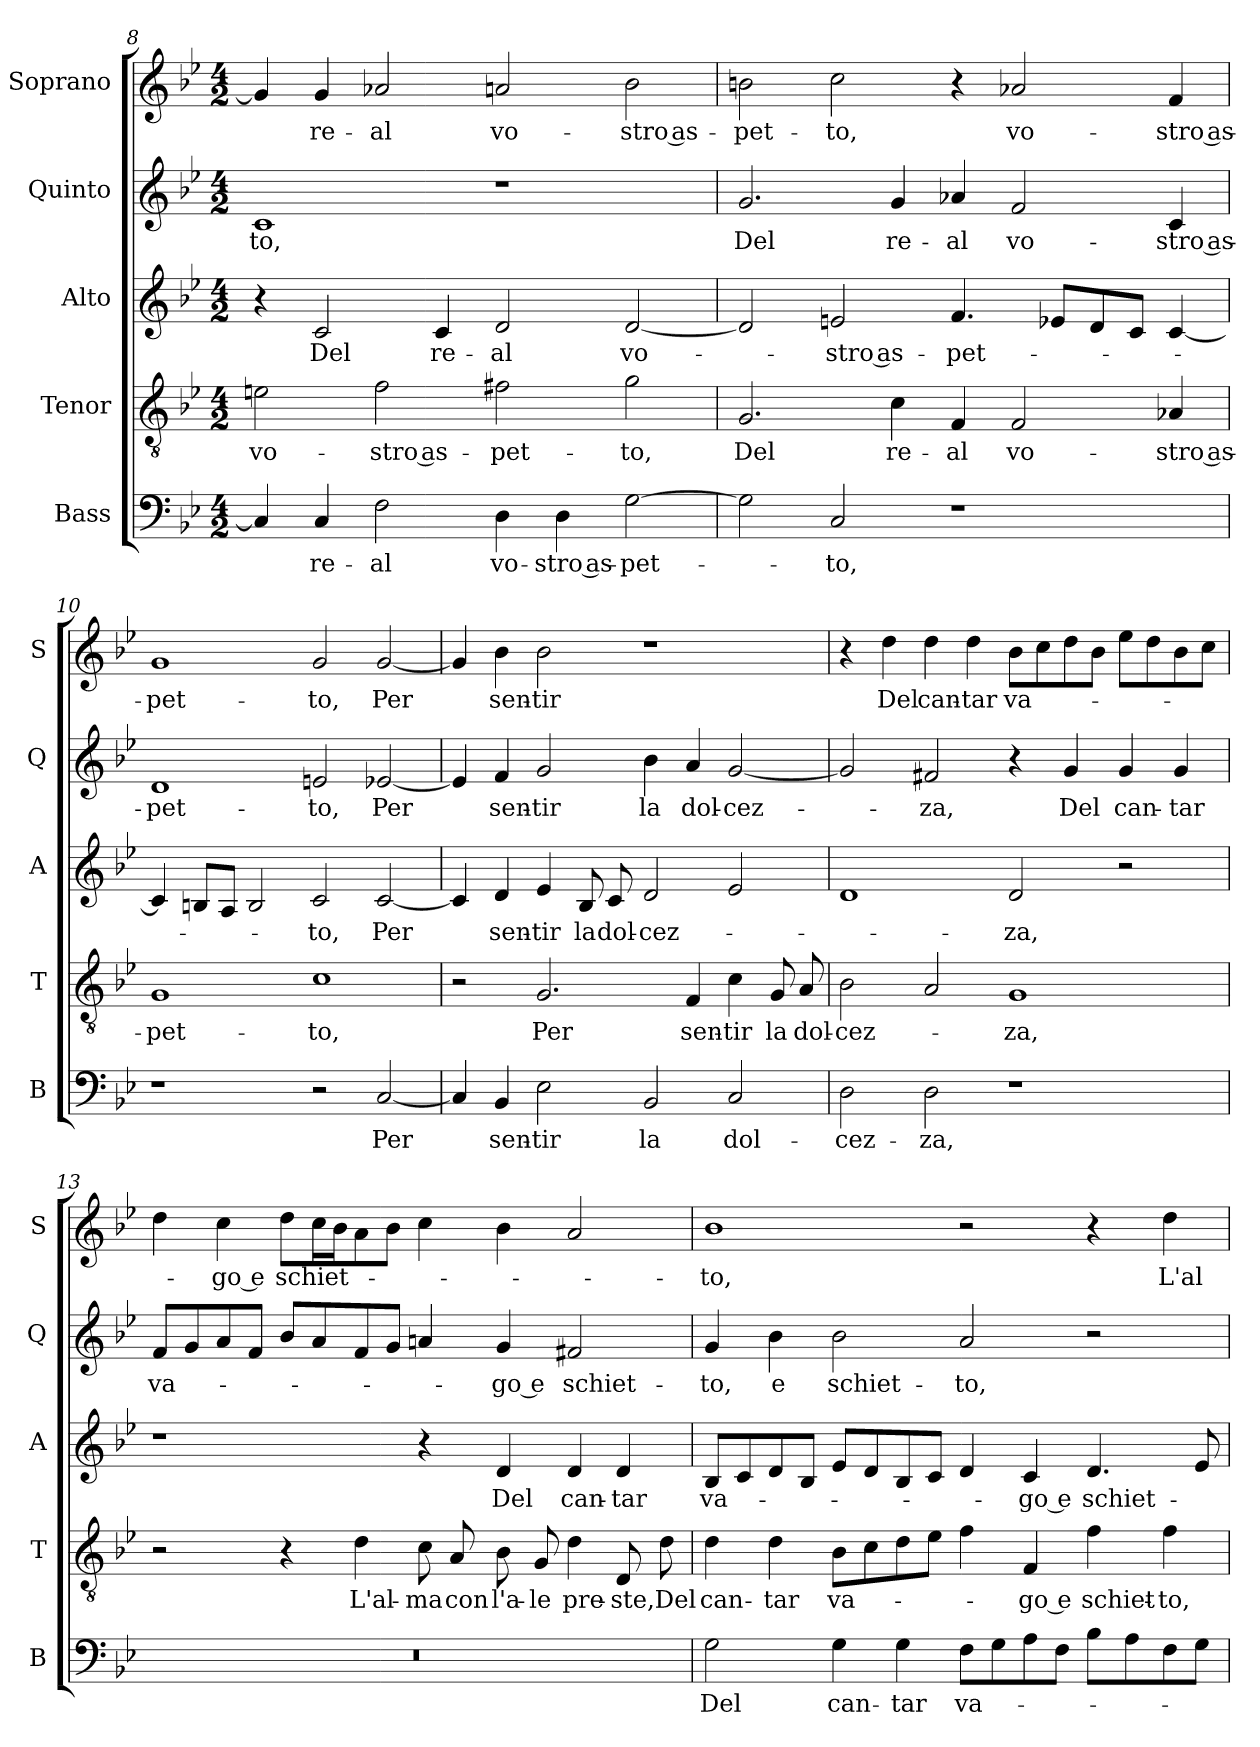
**kern	**text	**kern	**text	**kern	**text	**kern	**text	**kern	**text
*part5	*part5	*part4	*part4	*part3	*part3	*part2	*part2	*part1	*part1
*staff5	*staff5	*staff4	*staff4	*staff3	*staff3	*staff2	*staff2	*staff1	*staff1
*I"Bass	*	*I"Tenor	*	*I"Alto	*	*I"Quinto	*	*I"Soprano	*
*I'B	*	*I'T	*	*I'A	*	*I'Q	*	*I'S	*
!!LO:PB:g=z
*clefF4	*	*clefGv2	*	*clefG2	*	*clefG2	*	*clefG2	*
*k[b-e-]	*	*k[b-e-]	*	*k[b-e-]	*	*k[b-e-]	*	*k[b-e-]	*
*B-:	*	*B-:	*	*B-:	*	*B-:	*	*B-:	*
*M4/2	*	*M4/2	*	*M4/2	*	*M4/2	*	*M4/2	*
=8	=8	=8	=8	=8	=8	=8	=8	=8	=8
!	!	!	!LO:LY:b	!	!	!	!LO:LY:b	!	!
4C/]	.	2en\	vo-	4r	.	1c	-to,	4g/]	.
!	!LO:LY:b	!	!	!	!LO:LY:b	!	!	!	!LO:LY:b
4C/	re-	.	.	2c/	Del	.	.	4g/	re-
!	!LO:LY:b	!	!LO:LY:b	!	!	!	!	!	!LO:LY:b
2F\	-al	2f\	-stro as-	.	.	.	.	2a-X/	-al
!	!	!	!	!	!LO:LY:b	!	!	!	!
.	.	.	.	4c/	re-	.	.	.	.
!	!LO:LY:b	!	!LO:LY:b	!	!LO:LY:b	!	!	!	!LO:LY:b
4D\	vo-	2f#X\	-pet-	2d/	-al	1r	.	2an/	vo-
!	!LO:LY:b	!	!	!	!	!	!	!	!
4D\	-stro as-	.	.	.	.	.	.	.	.
!	!LO:LY:b	!	!LO:LY:b	!	!LO:LY:b	!	!	!	!LO:LY:b
[2G\	-pet-	2g\	-to,	[2d/	vo-	.	.	2b-\	-stro as-
=9	=9	=9	=9	=9	=9	=9	=9	=9	=9
!	!	!	!LO:LY:b	!	!	!	!LO:LY:b	!	!LO:LY:b
2G\]	.	2.G/	Del	2d/]	.	2.g/	Del	2bn\	-pet-
!	!LO:LY:b	!	!	!	!LO:LY:b	!	!	!	!LO:LY:b
2C/	-to,	.	.	2en/	-stro as-	.	.	2cc\	-to,
!	!	!	!LO:LY:b	!	!	!	!LO:LY:b	!	!
.	.	4c\	re-	.	.	4g/	re-	.	.
!	!	!	!LO:LY:b	!	!LO:LY:b	!	!LO:LY:b	!	!
1r	.	4F/	-al	4.f/	-pet-	4a-X/	-al	4r	.
!	!	!	!LO:LY:b	!	!	!	!LO:LY:b	!	!LO:LY:b
.	.	2F/	vo-	.	.	2f/	vo-	2a-X/	vo-
.	.	.	.	8e-X/L	.	.	.	.	.
.	.	.	.	8d/	.	.	.	.	.
.	.	.	.	8c/J	.	.	.	.	.
!	!	!	!LO:LY:b	!	!	!	!LO:LY:b	!	!LO:LY:b
.	.	4A-X/	-stro as-	[4c/	.	4c/	-stro as-	4f/	-stro as-
=10	=10	=10	=10	=10	=10	=10	=10	=10	=10
!	!	!	!LO:LY:b	!	!	!	!LO:LY:b	!	!LO:LY:b
1r	.	1G	-pet-	4c/]	.	1d	-pet-	1g	-pet-
.	.	.	.	8Bn/L	.	.	.	.	.
.	.	.	.	8A/J	.	.	.	.	.
.	.	.	.	2B/	.	.	.	.	.
!	!	!	!LO:LY:b	!	!LO:LY:b	!	!LO:LY:b	!	!LO:LY:b
2r	.	1c	-to,	2c/	-to,	2en/	-to,	2g/	-to,
!	!LO:LY:b	!	!	!	!LO:LY:b	!	!LO:LY:b	!	!LO:LY:b
[2C/	Per	.	.	[2c/	Per	[2e-X/	Per	[2g/	Per
!!LO:LB:g=z
=11	=11	=11	=11	=11	=11	=11	=11	=11	=11
4C/]	.	2r	.	4c/]	.	4e-/]	.	4g/]	.
!	!LO:LY:b	!	!	!	!LO:LY:b	!	!LO:LY:b	!	!LO:LY:b
4BB-/	sen-	.	.	4d/	sen-	4f/	sen-	4b-\	sen-
!	!LO:LY:b	!	!LO:LY:b	!	!LO:LY:b	!	!LO:LY:b	!	!LO:LY:b
2E-\	-tir	2.G/	Per	4e-/	-tir	2g/	-tir	2b-\	-tir
!	!	!	!	!	!LO:LY:b	!	!	!	!
.	.	.	.	8B-/	la	.	.	.	.
!	!	!	!	!	!LO:LY:b	!	!	!	!
.	.	.	.	8c/	dol-	.	.	.	.
!	!LO:LY:b	!	!	!	!LO:LY:b	!	!LO:LY:b	!	!
2BB-/	la	.	.	2d/	-cez-	4b-\	la	1r	.
!	!	!	!LO:LY:b	!	!	!	!LO:LY:b	!	!
.	.	4F/	sen-	.	.	4a/	dol-	.	.
!	!LO:LY:b	!	!LO:LY:b	!	!	!	!LO:LY:b	!	!
2C/	dol-	4c\	-tir	2e-/	.	[2g/	-cez-	.	.
!	!	!	!LO:LY:b	!	!	!	!	!	!
.	.	8G/	la	.	.	.	.	.	.
!	!	!	!LO:LY:b	!	!	!	!	!	!
.	.	8A/	dol-	.	.	.	.	.	.
=12	=12	=12	=12	=12	=12	=12	=12	=12	=12
!	!LO:LY:b	!	!LO:LY:b	!	!	!	!	!	!
2D\	-cez-	2B-\	-cez-	1d	.	2g/]	.	4r	.
!	!	!	!	!	!	!	!	!	!LO:LY:b
.	.	.	.	.	.	.	.	4dd\	Del
!	!LO:LY:b	!	!	!	!	!	!LO:LY:b	!	!LO:LY:b
2D\	-za,	2A/	.	.	.	2f#X/	-za,	4dd\	can-
!	!	!	!	!	!	!	!	!	!LO:LY:b
.	.	.	.	.	.	.	.	4dd\	-tar
!	!	!	!LO:LY:b	!	!LO:LY:b	!	!	!	!LO:LY:b
1r	.	1G	-za,	2d/	-za,	4r	.	8b-\L	va-
.	.	.	.	.	.	.	.	8cc\	.
!	!	!	!	!	!	!	!LO:LY:b	!	!
.	.	.	.	.	.	4g/	Del	8dd\	.
.	.	.	.	.	.	.	.	8b-\J	.
!	!	!	!	!	!	!	!LO:LY:b	!	!
.	.	.	.	2r	.	4g/	can-	8ee-\L	.
.	.	.	.	.	.	.	.	8dd\	.
!	!	!	!	!	!	!	!LO:LY:b	!	!
.	.	.	.	.	.	4g/	-tar	8b-\	.
.	.	.	.	.	.	.	.	8cc\J	.
!!LO:LB:g=z
=13	=13	=13	=13	=13	=13	=13	=13	=13	=13
!	!	!	!	!	!	!	!LO:LY:b	!	!
0r	.	2r	.	1r	.	8f/L	va-	4dd\	.
.	.	.	.	.	.	8g/	.	.	.
!	!	!	!	!	!	!	!	!	!LO:LY:b
.	.	.	.	.	.	8a/	.	4cc\	-go e
.	.	.	.	.	.	8f/J	.	.	.
!	!	!	!	!	!	!	!	!	!LO:LY:b
.	.	4r	.	.	.	8b-/L	.	8dd\L	schiet-
.	.	.	.	.	.	8a/	.	16cc\L	.
.	.	.	.	.	.	.	.	16b-\J	.
!	!	!	!LO:LY:b	!	!	!	!	!	!
.	.	4d\	L'al-	.	.	8f/	.	8a\	.
.	.	.	.	.	.	8g/J	.	8b-\J	.
!	!	!	!LO:LY:b	!	!	!	!	!	!
.	.	8c\	-ma	4r	.	4ani/	.	4cc\	.
!	!	!	!LO:LY:b	!	!	!	!	!	!
.	.	8A/	con	.	.	.	.	.	.
!	!	!	!LO:LY:b	!	!LO:LY:b	!	!LO:LY:b	!	!
.	.	8B-\	l'a-	4d/	Del	4g/	-go e	4b-\	.
!	!	!	!LO:LY:b	!	!	!	!	!	!
.	.	8G/	-le	.	.	.	.	.	.
!	!	!	!LO:LY:b	!	!LO:LY:b	!	!LO:LY:b	!	!
.	.	4d\	pre-	4d/	can-	2f#X/	schiet-	2a/	.
!	!	!	!LO:LY:b	!	!LO:LY:b	!	!	!	!
.	.	8D/	-ste,	4d/	-tar	.	.	.	.
!	!	!	!LO:LY:b	!	!	!	!	!	!
.	.	8d\	Del	.	.	.	.	.	.
=14	=14	=14	=14	=14	=14	=14	=14	=14	=14
!	!LO:LY:b	!	!LO:LY:b	!	!LO:LY:b	!	!LO:LY:b	!	!LO:LY:b
2G\	Del	4d\	can-	8B-/L	va-	4g/	-to,	1b-	-to,
.	.	.	.	8c/	.	.	.	.	.
!	!	!	!LO:LY:b	!	!	!	!LO:LY:b	!	!
.	.	4d\	-tar	8d/	.	4b-\	e	.	.
.	.	.	.	8B-/J	.	.	.	.	.
!	!LO:LY:b	!	!LO:LY:b	!	!	!	!LO:LY:b	!	!
4G\	can-	8B-\L	va-	8e-/L	.	2b-\	schiet-	.	.
.	.	8c\	.	8d/	.	.	.	.	.
!	!LO:LY:b	!	!	!	!	!	!	!	!
4G\	-tar	8d\	.	8B-/	.	.	.	.	.
.	.	8e-\J	.	8c/J	.	.	.	.	.
!	!LO:LY:b	!	!	!	!	!	!LO:LY:b	!	!
8F\L	va-	4f\	.	4d/	.	2a/	-to,	2r	.
8G\	.	.	.	.	.	.	.	.	.
!	!	!	!LO:LY:b	!	!LO:LY:b	!	!	!	!
8A\	.	4F/	-go e	4c/	-go e	.	.	.	.
8F\J	.	.	.	.	.	.	.	.	.
!	!	!	!LO:LY:b	!	!LO:LY:b	!	!	!	!
8B-\L	.	4f\	schiet-	4.d/	schiet-	2r	.	4r	.
8A\	.	.	.	.	.	.	.	.	.
!	!	!	!LO:LY:b	!	!	!	!	!	!LO:LY:b
8F\	.	4f\	-to,	.	.	.	.	4dd\	L'al-
8G\J	.	.	.	8e-/	.	.	.	.	.
=	=	=	=	=	=	=	=	=	=
*-	*-	*-	*-	*-	*-	*-	*-	*-	*-
